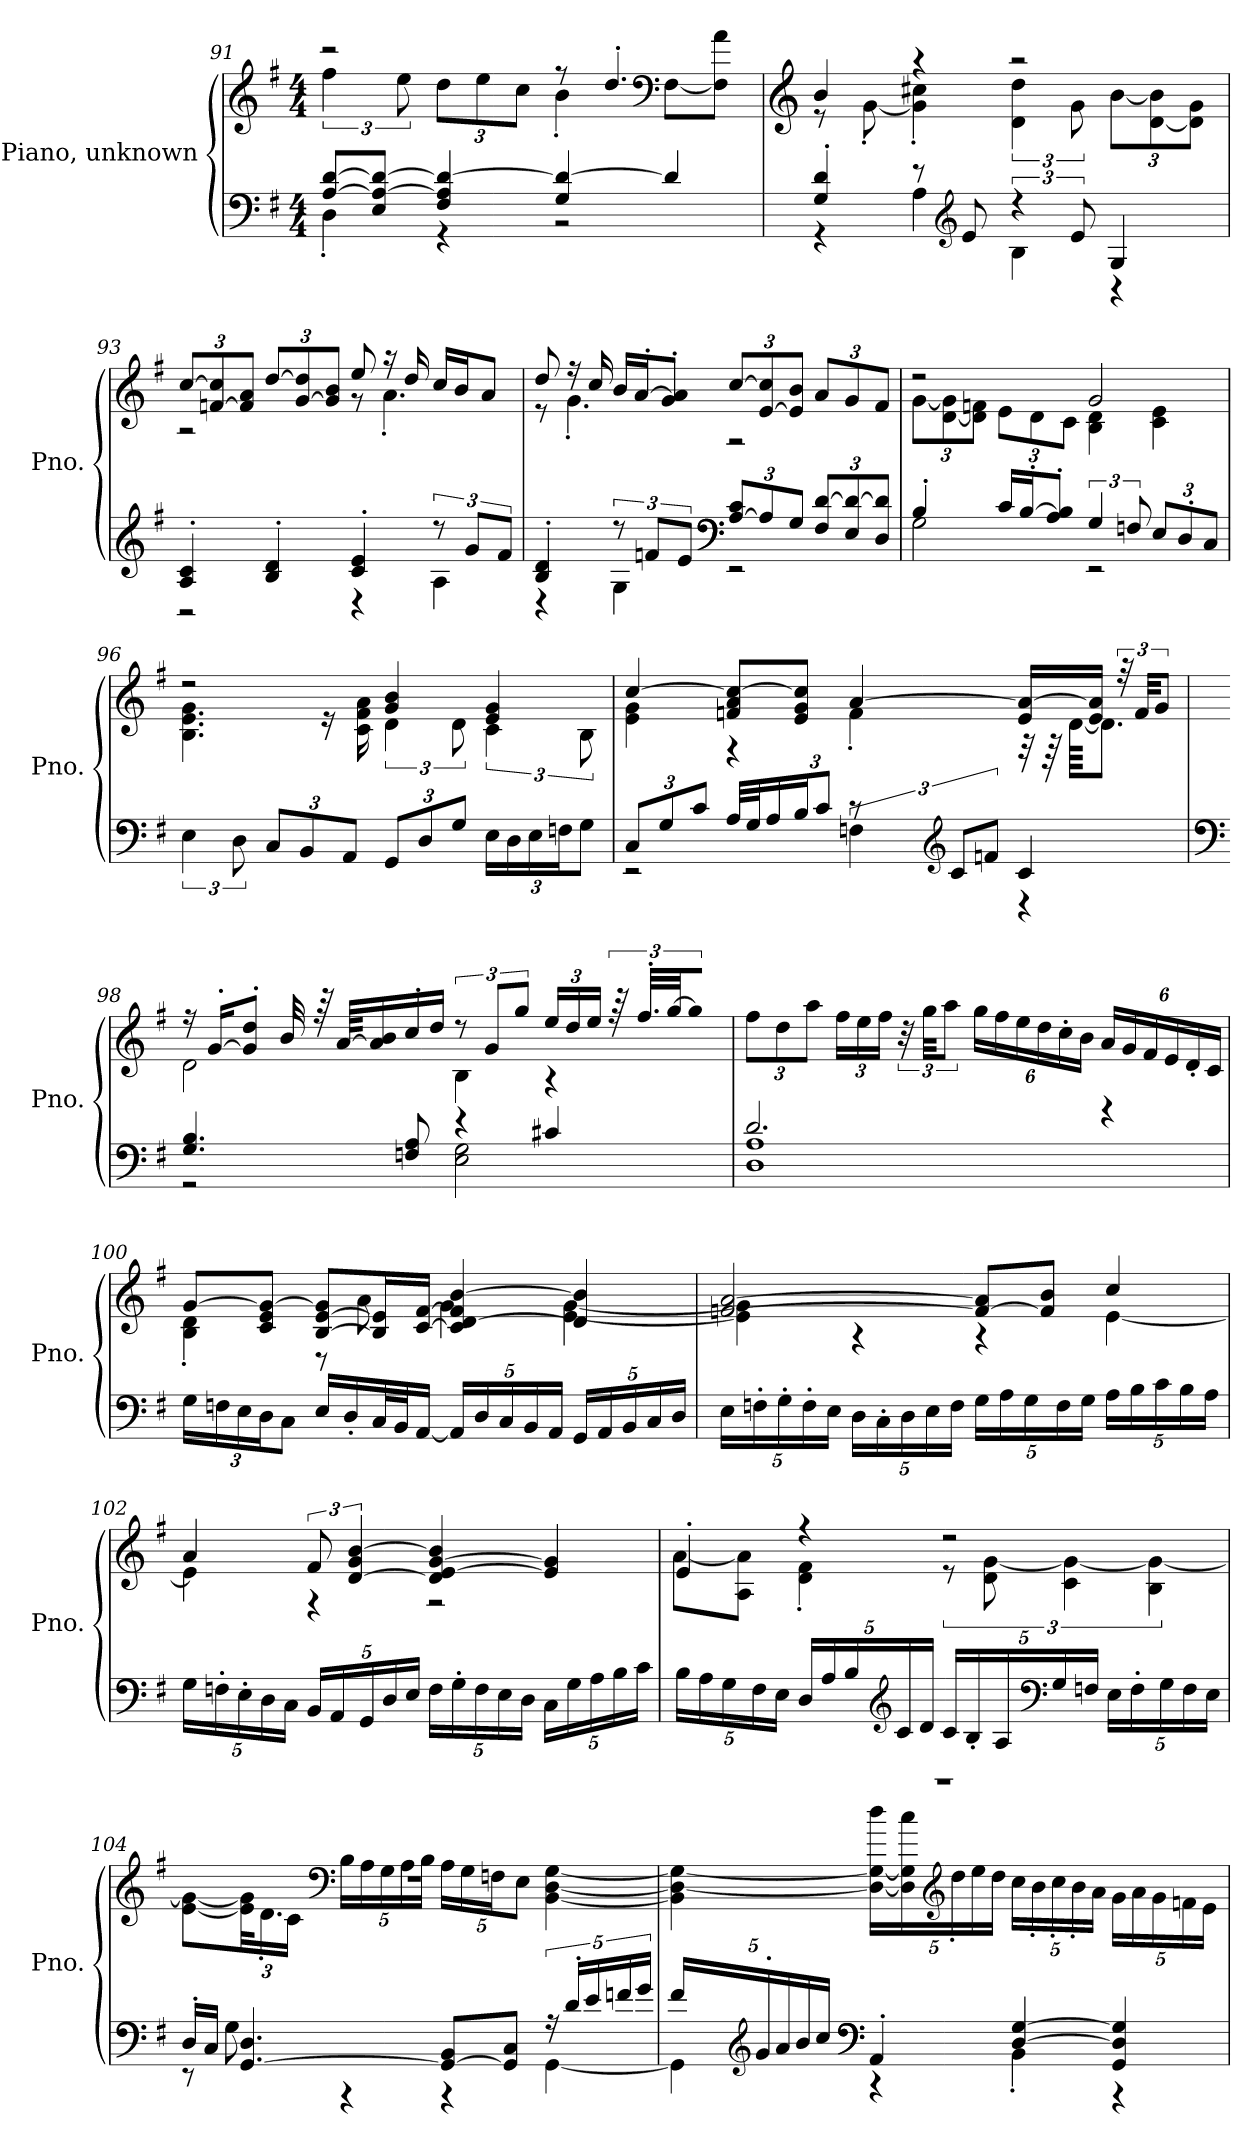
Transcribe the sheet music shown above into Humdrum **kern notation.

**kern	**kern
*part1	*part1
*staff2	*staff1
*I"Piano, unknown	*
*I'Pno.	*
*clefF4	*clefG2
*k[f#]	*k[f#]
*M4/4	*M4/4
=91	=91
*^	*^
[8A/ [8d/L	4D'\	2r	6ff#\
8E/ 8A/_ 8d/_J	.	.	.
.	.	.	12ee\
*	*	*	*Xbrackettup
4F#/ 4A/] 4d/_	4r	.	12dd\L
.	.	.	12ee\
.	.	.	12cc\J
4G/ 4d/_	2r	8r	4b'\
.	.	4.dd'/	.
*	*	*clefF4	*
4d/]	.	.	[8F#\L
.	.	.	8F#\] 8a\J
!!LO:PB:g=z	!!
=92	=92	=92	=92
*	*	*clefG2	*
4G/' 4d/'	4r	4b/	8r
.	.	.	[8g'\
8r	4A\	4r	4g\]' 4cc#X\'
*clefG2	*	*	*
8e/	.	.	.
*	*	*	*brackettup
6r	4B\	2r	6d\ 6dd\
12e/	.	.	12g\
*	*	*	*Xbrackettup
4G/	4r	.	[12b\L
.	.	.	[12d\ 12b\]
.	.	.	12d\] 12g\J
=93	=93	=93	=93
4A/' 4c/'	2r	[12cc/L	2r
.	.	[12fn/ 12cc/]	.
.	.	12f/] 12a/J	.
4B/' 4d/'	.	[12dd/L	.
.	.	[12g/ 12dd/]	.
.	.	12g/] 12b/J	.
4c/' 4e/'	4r	8ee/	8r
.	.	16r	4.a'\
.	.	16dd/	.
12r	4A\	16cc/LL	.
.	.	16b/J	.
12g/L	.	.	.
.	.	8a/J	.
12f#/J	.	.	.
!!LO:LB:g=z	!!
=94	=94	=94	=94
4B/' 4d/'	4r	8dd/	8r
.	.	16r	4.g'\
.	.	16cc/	.
12r	4G\	16b/LL	.
.	.	[16a'/J	.
12fn/L	.	.	.
.	.	8g/' 8a/]'J	.
12e/J	.	.	.
*clefF4	*	*	*
*Xbrackettup	*	*	*
[12A/ 12c/L	2r	[12cc/L	2r
12A/]	.	[12e/ 12cc/]	.
12G/J	.	12e/] 12b/J	.
12F#/ [12d/L	.	12a/L	.
12E/ 12d/_	.	12g/	.
12D/ 12d/]J	.	12f#/J	.
=95	=95	=95	=95
4B'/	2G\	2r	[12g\L
.	.	.	[12d\ 12g\]
.	.	.	12d\] 12fn\J
16c/LL	.	.	12e\L
[16B'/J	.	.	.
.	.	.	12d\
8A/' 8B/]'J	.	.	.
.	.	.	12c\J
*brackettup	*	*	*
6G/	2r	2g/	4B\ 4d\
12Fn/	.	.	.
*Xbrackettup	*	*	*
12E/L	.	.	4c\ 4e\
12D'/	.	.	.
12C/J	.	.	.
*v	*v	*	*
!!LO:LB:g=z	!!
=96	=96	=96
*brackettup	*	*
6E\	2r	4.B\ 4.e\ 4.g\
12D\	.	.
*Xbrackettup	*	*
12C/L	.	.
12BB/	.	.
.	.	16r
12AA/J	.	.
.	.	16c\ 16f#\ 16a\
*	*	*brackettup
12GG/L	4g/ 4b/	6d\
12D/	.	.
12G/J	.	12d\
24E\LL	4e/ 4g/	6c\
24D\	.	.
24E\	.	.
24Fn\J	.	.
12G\J	.	12B\
=97	=97	=97
*^	*	*
12C/L	2r	[4cc/	4e\ 4g\
12G/	.	.	.
12c/J	.	.	.
32A/LLL	.	8fn/ 8a/ 8cc/_L	4r
32G/J	.	.	.
16A/	.	.	.
24B/J	.	8e/ 8g/ 8cc/]J	.
12c/J	.	.	.
*brackettup	*	*	*
12r	4Fn\	[4a/	4f'\
*clefG2	*	*	*
12c/L	.	.	.
12fn/J	.	.	.
4c/	4r	16e/ 16a/_LL	32r
.	.	.	64r
.	.	.	[64d\KKKL
.	.	16e/ 16a/]JJ	8.d\J]
.	.	48r	.
.	.	48f/KKL	.
.	.	12g/J	.
!!LO:LB:g=z	!!
=98	=98	=98	=98
*clefF4	*	*	*
4.G/ 4.B/	2r	16r	2d\
.	.	[16g'/KL	.
.	.	8g/]' 8dd/'J	.
.	.	32b/	.
.	.	64r	.
.	.	[64a/KKLL	.
.	.	16a/] 16b/	.
8Fn/ 8A/	.	16cc'/	.
.	.	16dd/JJ	.
4r	2E\ 2G\	12r	4B\
.	.	12g/L	.
.	.	12gg/J	.
*	*	*Xbrackettup	*
4c#X/	.	24ee/LL	4r
.	.	24dd/	.
.	.	24ee/JJ	.
*	*	*brackettup	*
.	.	96r	.
.	.	48.ff#'/LLL	.
.	.	[48gg/J	.
.	.	16gg/JJ]	.
*	*	*v	*v
=99	=99	=99
*	*	*Xbrackettup
2.d/	1D 1A	12ff#\L
.	.	12dd\
.	.	12aa\J
.	.	24ff#\LL
.	.	24ee\
.	.	24ff#\JJ
*	*	*brackettup
.	.	48r
.	.	48gg\KKL
.	.	12aa\J
*	*	*Xbrackettup
.	.	24gg\LL
.	.	24ff#\
.	.	24ee\
.	.	24dd\
.	.	24cc'\
.	.	24b\JJ
4r	.	24a/LL
.	.	24g/
.	.	24f#/
.	.	24e/
.	.	24d'/
.	.	24c/JJ
*v	*v	*
!!LO:LB:g=z
=100	=100
*Xbrackettup	*
*	*^
24G\LL	[8g/L	4B\' 4d\'
24Fn\	.	.
24E\	.	.
24D\J	8c/ 8e/ 8g/_J	.
12C\J	.	.
16E/LL	[8B/ [8e/ 8g/]L	8r
16D'/	.	.
32C/L	16B/] 16e/]L	8a\
32BB/J	.	.
[16AA/JJ	[16c/ [16f#/JJ	.
20AA/LL]	4c/] [4d/ 4f#/] [4b/	4g\
20D/	.	.
20C/	.	.
20BB/	.	.
20AA/JJ	.	.
20GG/LL	4d/] 4b/]	[4e\ [4g\
20AA/	.	.
20BB/	.	.
20C/	.	.
20D/JJ	.	.
=101	=101	=101
20E\LL	[2fn/ [2a/	4e\] 4g\]
20Fn'\	.	.
20G'\	.	.
20F'\	.	.
20E\JJ	.	.
20D\LL	.	4r
20C'\	.	.
20D\	.	.
20E\	.	.
20F\JJ	.	.
20G\LL	8f/_ 8a/]L	4r
20A\	.	.
20G\	.	.
.	8f/] 8b/J	.
20F\	.	.
20G\JJ	.	.
20A\LL	4cc/	[4e\
20B\	.	.
20c\	.	.
20B\	.	.
20A\JJ	.	.
!!LO:LB:g=z	!!
=102	=102	=102
20G\LL	4a/	4e\]
20Fn'\	.	.
20E'\	.	.
20D\	.	.
20C\JJ	.	.
*	*brackettup	*
20BB/LL	12f#/	4r
20AA/	.	.
.	[6d/ 6g/ [6b/	.
20GG/	.	.
20D/	.	.
20E/JJ	.	.
20F\LL	4d/] [4e/ [4g/ 4b/]	2r
20G'\	.	.
20F\	.	.
20E\	.	.
20D\JJ	.	.
20C\LL	4e/] 4g/]	.
20G\	.	.
20A\	.	.
20B\	.	.
20c\JJ	.	.
=103	=103	=103
20B\LL	4e'/	[8a\L
20A\	.	.
20G\	.	.
.	.	8A\ 8a\]J
20F#\	.	.
20E\JJ	.	.
20D/LL	4r	4d\' 4f#\'
20A/	.	.
20B/	.	.
*clefG2	*	*
20c/	.	.
20d/JJ	.	.
20c/LL	2r	12r
20B'/	.	.
.	.	12d\ [12g\
20A/	.	.
*clefF4	*	*
20G/	.	.
.	.	6c\ 6g\_
20Fn/JJ	.	.
20E\LL	.	.
20F'\	.	.
.	.	6B\ 6g\_
20G\	.	.
20F\	.	.
20E\JJ	.	.
!!LO:PB:g=z	!!
=104	=104	=104
*^	*	*
16D'/LL	8r	1r	[8e\ 8g\_L
16C/JJ	.	.	.
*	*	*	*Xbrackettup
[4.GG/ 4.D/	8G\	.	48e\] 48g\]KL
.	.	.	24.d'\
.	.	.	24c\JJ
*	*	*clefF4	*
.	4r	.	20B\LL
.	.	.	20A\
.	.	.	20G\
.	.	.	20A\
.	.	.	20B\JJ
8GG/_ 8BB/L	4r	.	20A\LL
.	.	.	20G\
.	.	.	20Fn\J
8GG/] 8C/J	.	.	.
.	.	.	10E\J
*brackettup	*	*	*
20r	[4GG\	.	[4BB\ [4D\ [4G\
20d'/LL	.	.	.
20e/	.	.	.
20fn/	.	.	.
20g/JJ	.	.	.
!!LO:LB:g=z	!!
=105	=105	=105	=105
*Xbrackettup	*	*	*
20f#/LL	4GG\]	1r	4BB\] 4D\_ 4G\_
*clefG2	*	*	*
20g'/	.	.	.
20a/	.	.	.
20b/	.	.	.
20cc/JJ	.	.	.
*clefF4	*	*	*
4AA'/	4r	.	20D\_ 20G\_ 20dd\LL
.	.	.	20D\] 20G\] 20cc\
*	*	*clefG2	*
.	.	.	20dd'\
.	.	.	20ee\
.	.	.	20dd\JJ
[4D/ [4G/	4BB'\	.	20cc\LL
.	.	.	20b'\
.	.	.	20cc'\
.	.	.	20b'\
.	.	.	20a\JJ
4GG/ 4D/] 4G/]	4r	.	20g\LL
.	.	.	20a\
.	.	.	20g\
.	.	.	20fn\
.	.	.	20e\JJ
*v	*v	*	*
*	*v	*v
=	=
*-	*-
